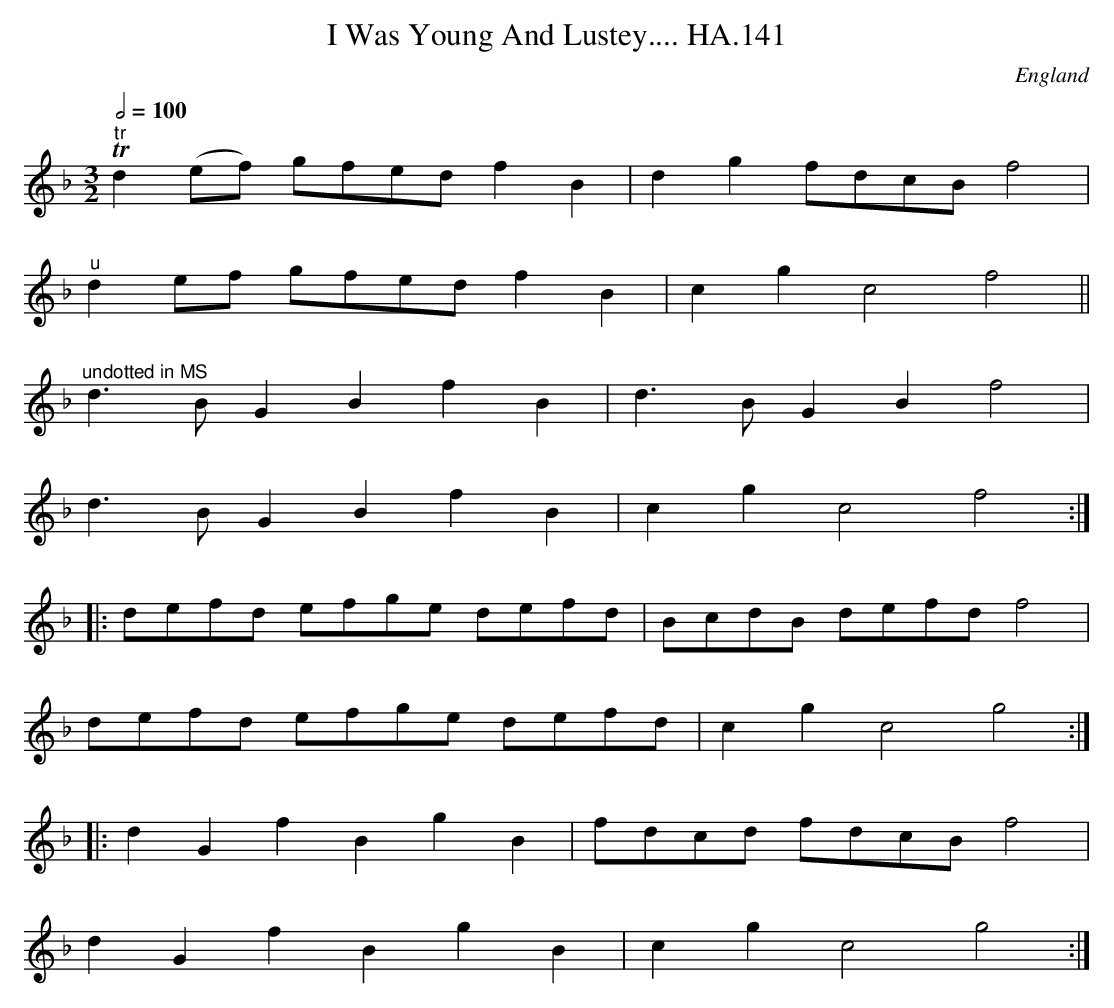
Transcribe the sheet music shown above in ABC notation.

X:1
T:I Was Young And Lustey.... HA.141
M:3/2
L:1/8
Q:1/2=100
O:England
notC:"... When I Had Ye"
K:G dorian
"^tr"Td2(ef) gfed f2B2|d2g2 fdcB f4|!
"^u"d2 ef gfed f2B2|c2g2c4f4||!
"^undotted in MS"d3BG2B2f2B2|d3BG2B2f4|!
d3BG2B2f2B2|c2g2c4f4:|!
|:defd efge defd|BcdB defd f4|!
defd efge defd|c2g2c4g4:|!
|:d2G2f2B2g2B2|fdcd fdcB f4|!
d2G2f2B2g2B2|c2g2c4g4:|
